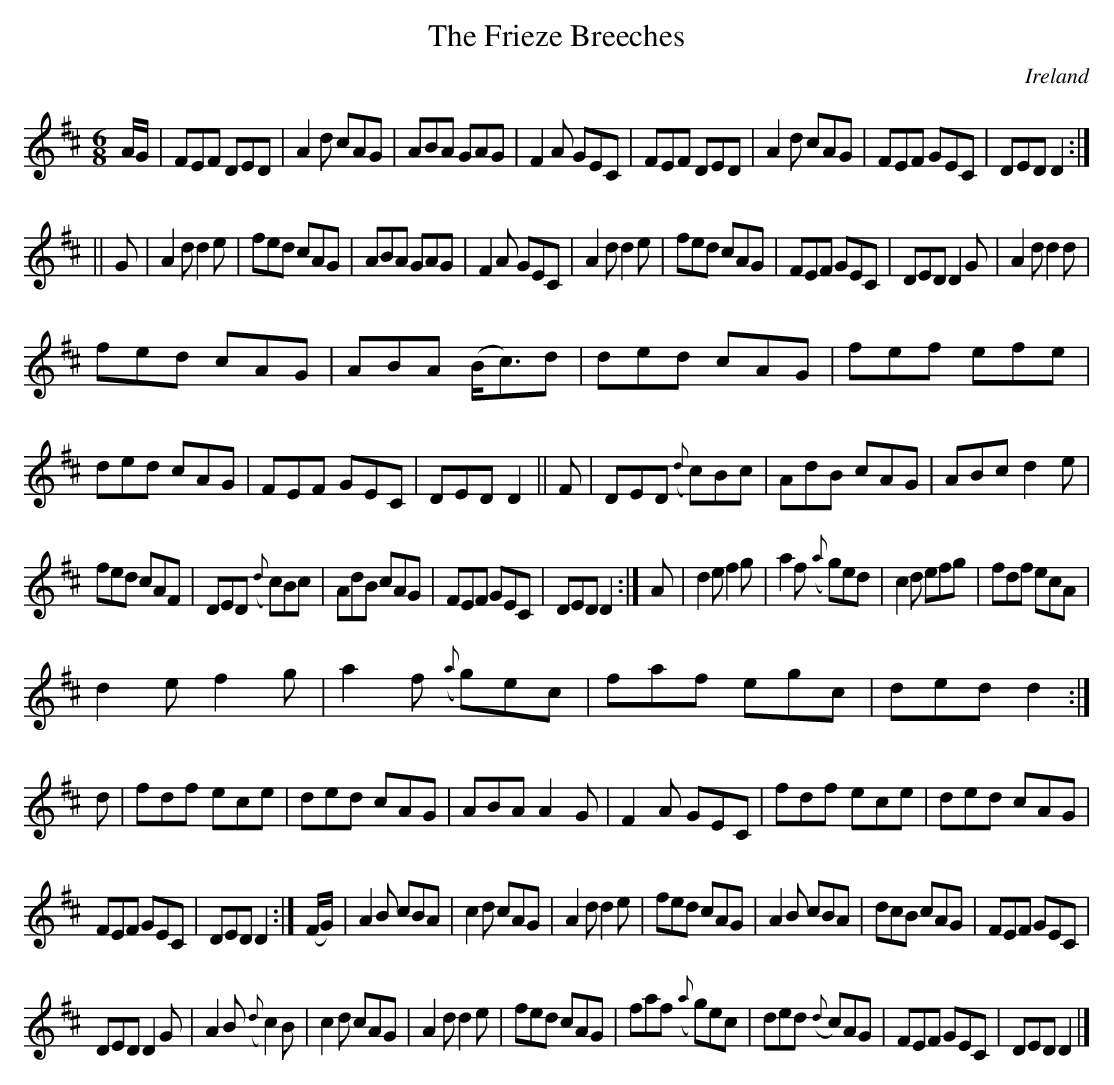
X:1
T:The Frieze Breeches
O:Ireland
M:6/8
L:1/8
K:D
A/G/|FEF DED|A2d cAG|ABA GAG|F2A GEC|FEF DED|A2d cAG|FEF GEC|DED D2:|
||G|A2d d2e|fed cAG|ABA GAG|F2A GEC|A2d d2e|fed cAG|FEF GEC|DED D2G|A2dd2d|
fed cAG|ABA (B<c)d|ded cAG|fef efe|ded cAG|FEF GEC|DED D2||F|DED ({d}c)Bc|AdB cAG|ABc d2e|
fed cAF|DED ({d}c)Bc|AdB cAG|FEF GEC|DED D2:|A|d2e f2g|a2f ({a}g)ed|c2d efg|fdf ecA|
d2e f2g|a2f ({a}g)ec|faf egc|ded d2:|d|fdf ece|ded cAG|ABA A2G|F2A GEC|fdf ece|ded cAG|
FEF GEC|DED D2:|(F/G/)|A2B cBA|c2d cAG|A2d d2e|fed cAG|A2B cBA|dcB cAG|FEF GEC|
DED D2G|A2B ({d}c2)B|c2d cAG|A2d d2e|fed cAG|faf ({a}g)ec|ded ({d}c)AG|FEF GEC|DED D2|]
